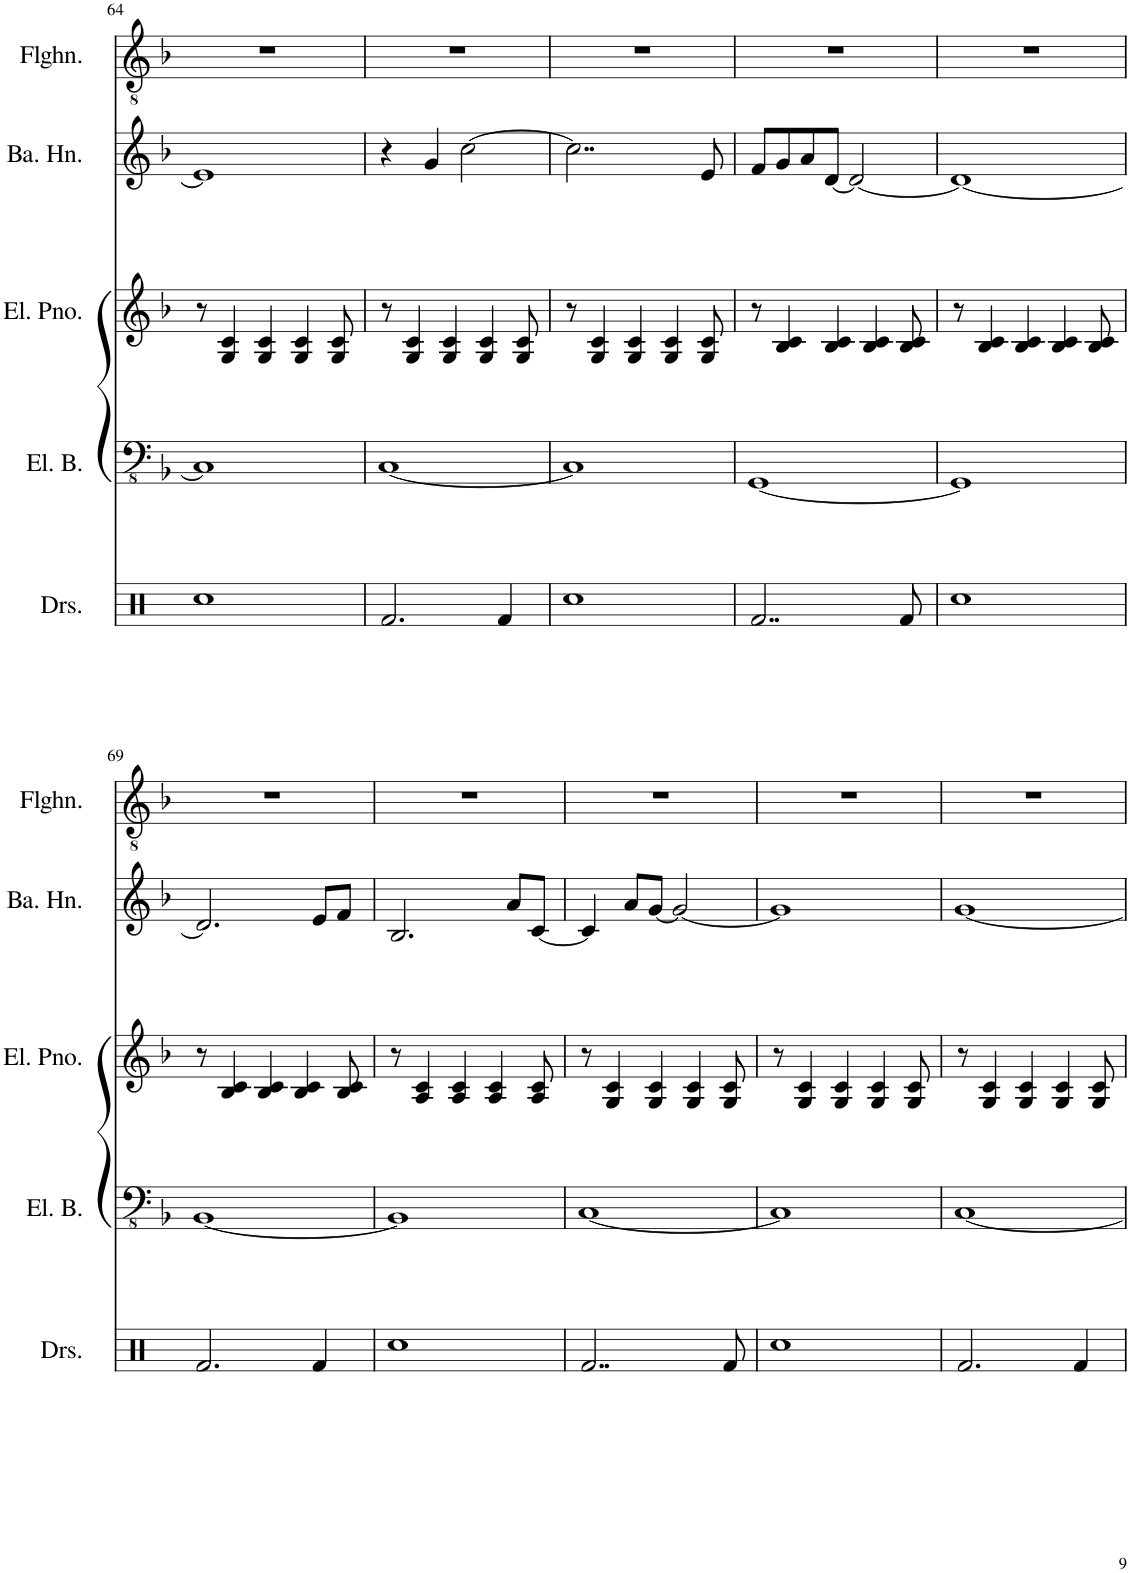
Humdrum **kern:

**kern	**kern	**kern	**kern	**kern
*part5	*part4	*part3	*part2	*part1
*staff5	*staff4	*staff3	*staff2	*staff1
*I"Drumset	*I"Electric Bass	*I"Electric Piano	*I"Basset Horn	*I"Flugelhorn
*I'Drs.	*I'El. B.	*I'El. Pno.	*I'Ba. Hn.	*I'Flghn.
!!LO:PB:g=z
*clefX	*clefFv4	*clefG2	*clefG2	*clefGv2
*	*	*	*ITrd1c2	*ITrd1c2
*k[]	*k[b-]	*k[b-]	*k[b-]	*k[b-]
*M4/4	*M4/4	*M4/4	*M4/4	*M4/4
=64	=64	=64	=64	=64
1Rcc	1CC]	8r	1e]	1r
.	.	4G/ 4c/	.	.
.	.	4G/ 4c/	.	.
.	.	4G/ 4c/	.	.
.	.	8G/ 8c/	.	.
=65	=65	=65	=65	=65
2.Rf/	[1CC	8r	4r	1r
.	.	4G/ 4c/	.	.
.	.	.	4g/	.
.	.	4G/ 4c/	.	.
.	.	.	[2cc\	.
.	.	4G/ 4c/	.	.
4Rf/	.	.	.	.
.	.	8G/ 8c/	.	.
=66	=66	=66	=66	=66
1Rcc	1CC]	8r	2..cc\]	1r
.	.	4G/ 4c/	.	.
.	.	4G/ 4c/	.	.
.	.	4G/ 4c/	.	.
.	.	8G/ 8c/	8e/	.
=67	=67	=67	=67	=67
2..Rf/	[1GGG	8r	8f/L	1r
.	.	4B-/ 4c/	8g/	.
.	.	.	8a/	.
.	.	4B-/ 4c/	[8d/J	.
.	.	.	2d/_	.
.	.	4B-/ 4c/	.	.
8Rf/	.	8B-/ 8c/	.	.
=68	=68	=68	=68	=68
1Rcc	1GGG]	8r	1d_	1r
.	.	4B-/ 4c/	.	.
.	.	4B-/ 4c/	.	.
.	.	4B-/ 4c/	.	.
.	.	8B-/ 8c/	.	.
!!LO:LB:g=z
=69	=69	=69	=69	=69
2.Rf/	[1BBB-	8r	2.d/]	1r
.	.	4B-/ 4c/	.	.
.	.	4B-/ 4c/	.	.
.	.	4B-/ 4c/	.	.
4Rf/	.	.	8e/L	.
.	.	8B-/ 8c/	8f/J	.
=70	=70	=70	=70	=70
1Rcc	1BBB-]	8r	2.B-/	1r
.	.	4A/ 4c/	.	.
.	.	4A/ 4c/	.	.
.	.	4A/ 4c/	.	.
.	.	.	8a/L	.
.	.	8A/ 8c/	[8c/J	.
=71	=71	=71	=71	=71
2..Rf/	[1CC	8r	4c/]	1r
.	.	4G/ 4c/	.	.
.	.	.	8a/L	.
.	.	4G/ 4c/	[8g/J	.
.	.	.	2g/_	.
.	.	4G/ 4c/	.	.
8Rf/	.	8G/ 8c/	.	.
=72	=72	=72	=72	=72
1Rcc	1CC]	8r	1g]	1r
.	.	4G/ 4c/	.	.
.	.	4G/ 4c/	.	.
.	.	4G/ 4c/	.	.
.	.	8G/ 8c/	.	.
=73	=73	=73	=73	=73
2.Rf/	[1CC	8r	[1g	1r
.	.	4G/ 4c/	.	.
.	.	4G/ 4c/	.	.
.	.	4G/ 4c/	.	.
4Rf/	.	.	.	.
.	.	8G/ 8c/	.	.
=	=	=	=	=
*-	*-	*-	*-	*-
